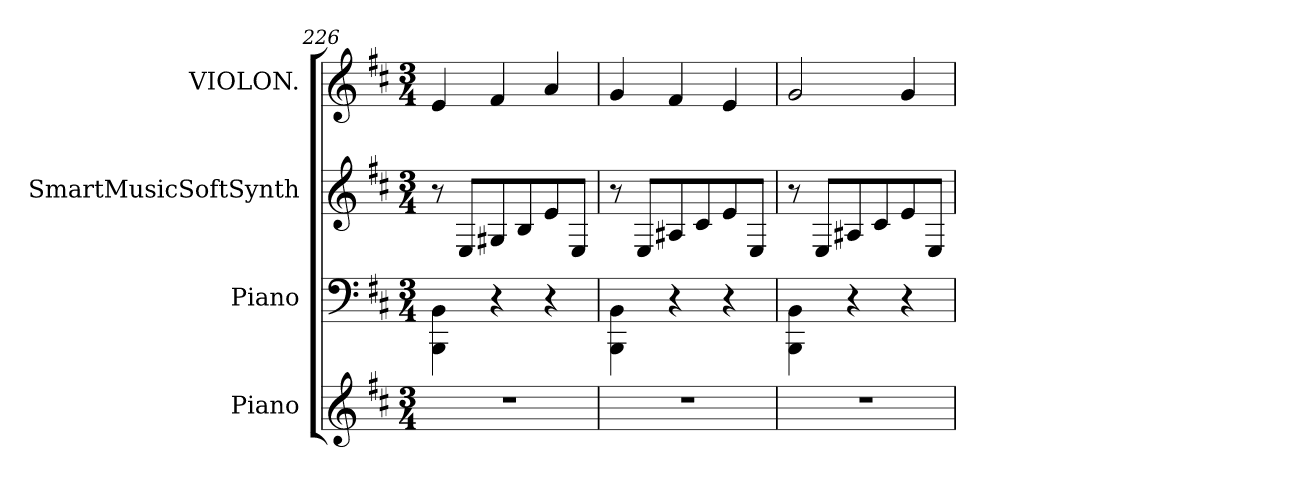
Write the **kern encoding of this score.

**kern	**kern	**kern	**kern
*part4	*part3	*part2	*part1
*staff4	*staff3	*staff2	*staff1
*I"Piano	*I"Piano	*I"SmartMusicSoftSynth	*I"VIOLON.
*I'P.	*	*	*
*clefG2	*clefF4	*clefG2	*clefG2
*k[f#c#]	*k[f#c#]	*k[f#c#]	*k[f#c#]
*M3/4	*M3/4	*M3/4	*M3/4
=226	=226	=226	=226
2.r	(4BBB\ 4BB\	8r	4e/
.	.	8E/L	.
.	4r	8G#X/	4f#/
.	.	8B/	.
.	4r	8e\	4a/
.	.	8E/J	.
=227	=227	=227	=227
2.r	(4BBB\ 4BB\	8r	4g/
.	.	8E/L	.
.	4r	8A#X/	4f#/
.	.	8c#/	.
.	4r	8e\	4e/
.	.	8E/J	.
=228	=228	=228	=228
2.r	(4BBB\ 4BB\	8r	2g/
.	.	8E/L	.
.	4r	8A#X/	.
.	.	8c#/	.
.	4r	8e\	4g/
.	.	8E/J	.
=	=	=	=
*-	*-	*-	*-
